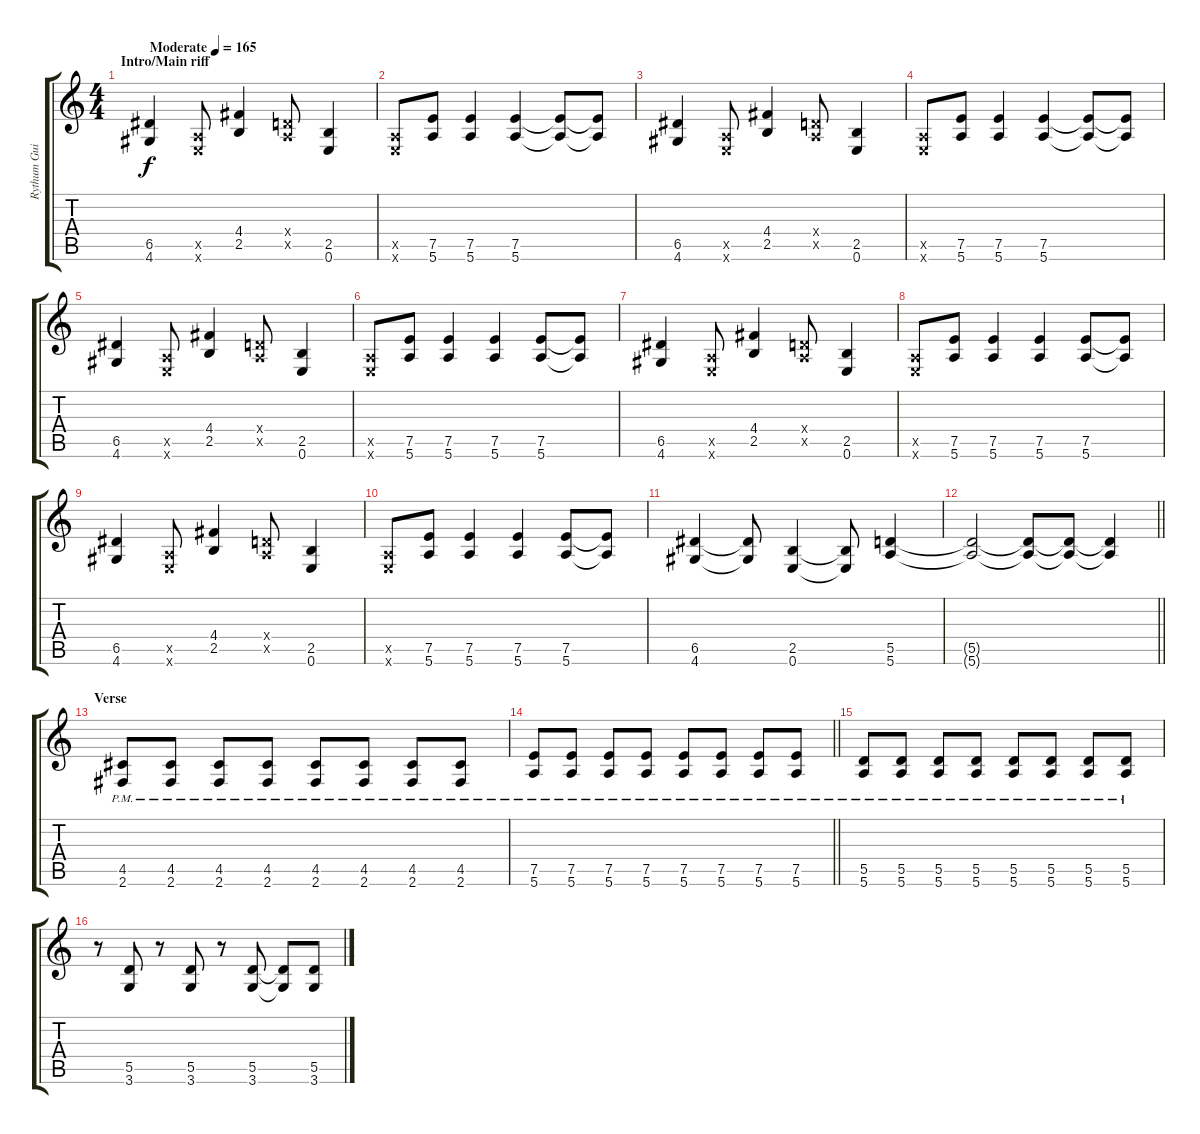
\track ("Rythum Guitar" "Rythum Gui") {instrument distortionguitar}
\staff {score tabs}
\tuning (E4 B3 G3 D3 A2 E2) {hide}
\ts (4 4)
\section ("" "Intro/Main riff")
\tempo (165 "Moderate")
\clef g2
\ks c
(6.5 4.6).4{dy f volume 10 instrument distortionguitar} (0.5{x} 0.6{x}).8 (4.4 2.5).4 (0.4{x} 0.5{x}).8 (2.5 0.6).4 |
(0.5{x} 0.6{x}).8 (7.5 5.6).8 (7.5 5.6).4 (7.5 5.6).4 (7.5{t} 5.6{t}).8 (7.5{t} 5.6{t}).8 |
(6.5 4.6).4 (0.5{x} 0.6{x}).8 (4.4 2.5).4 (0.4{x} 0.5{x}).8 (2.5 0.6).4 |
(0.5{x} 0.6{x}).8 (7.5 5.6).8 (7.5 5.6).4 (7.5 5.6).4 (7.5{t} 5.6{t}).8 (7.5{t} 5.6{t}).8 |
(6.5 4.6).4{volume 16} (0.5{x} 0.6{x}).8 (4.4 2.5).4 (0.4{x} 0.5{x}).8 (2.5 0.6).4 |
(0.5{x} 0.6{x}).8 (7.5 5.6).8 (7.5 5.6).4 (7.5 5.6).4 (7.5 5.6).8 (7.5{t} 5.6{t}).8 |
(6.5 4.6).4 (0.5{x} 0.6{x}).8 (4.4 2.5).4 (0.4{x} 0.5{x}).8 (2.5 0.6).4 |
(0.5{x} 0.6{x}).8 (7.5 5.6).8 (7.5 5.6).4 (7.5 5.6).4 (7.5 5.6).8 (7.5{t} 5.6{t}).8 |
(6.5 4.6).4 (0.5{x} 0.6{x}).8 (4.4 2.5).4 (0.4{x} 0.5{x}).8 (2.5 0.6).4 |
(0.5{x} 0.6{x}).8 (7.5 5.6).8 (7.5 5.6).4 (7.5 5.6).4 (7.5 5.6).8 (7.5{t} 5.6{t}).8 |
(6.5 4.6).4 (6.5{t} 4.6{t}).8 (2.5 0.6).4 (2.5{t} 0.6{t}).8 (5.5 5.6).4 |
\barLineRight lightlight
(5.5{t} 5.6{t}).2 (5.5{t} 5.6{t}).8 (5.5{t} 5.6{t}).8 (5.5{t} 5.6{t}).4 |
\section ("" "Verse ")
(4.5{pm} 2.6{pm}).8 (4.5{pm} 2.6{pm}).8 (4.5{pm} 2.6{pm}).8 (4.5{pm} 2.6{pm}).8 (4.5{pm} 2.6{pm}).8 (4.5{pm} 2.6{pm}).8 (4.5{pm} 2.6{pm}).8 (4.5{pm} 2.6{pm}).8 |
\barLineRight lightlight
(7.5{pm} 5.6{pm}).8 (7.5{pm} 5.6{pm}).8 (7.5{pm} 5.6{pm}).8 (7.5{pm} 5.6{pm}).8 (7.5{pm} 5.6{pm}).8 (7.5{pm} 5.6{pm}).8 (7.5{pm} 5.6{pm}).8 (7.5{pm} 5.6{pm}).8 |
(5.5{pm} 5.6{pm}).8 (5.5{pm} 5.6{pm}).8 (5.5{pm} 5.6{pm}).8 (5.5{pm} 5.6{pm}).8 (5.5{pm} 5.6{pm}).8 (5.5{pm} 5.6{pm}).8 (5.5{pm} 5.6{pm}).8 (5.5{pm} 5.6{pm}).8 |
r.8 (5.5 3.6).8 r.8 (5.5 3.6).8 r.8 (5.5 3.6).8 (5.5{t} 3.6{t}).8 (5.5 3.6).8
